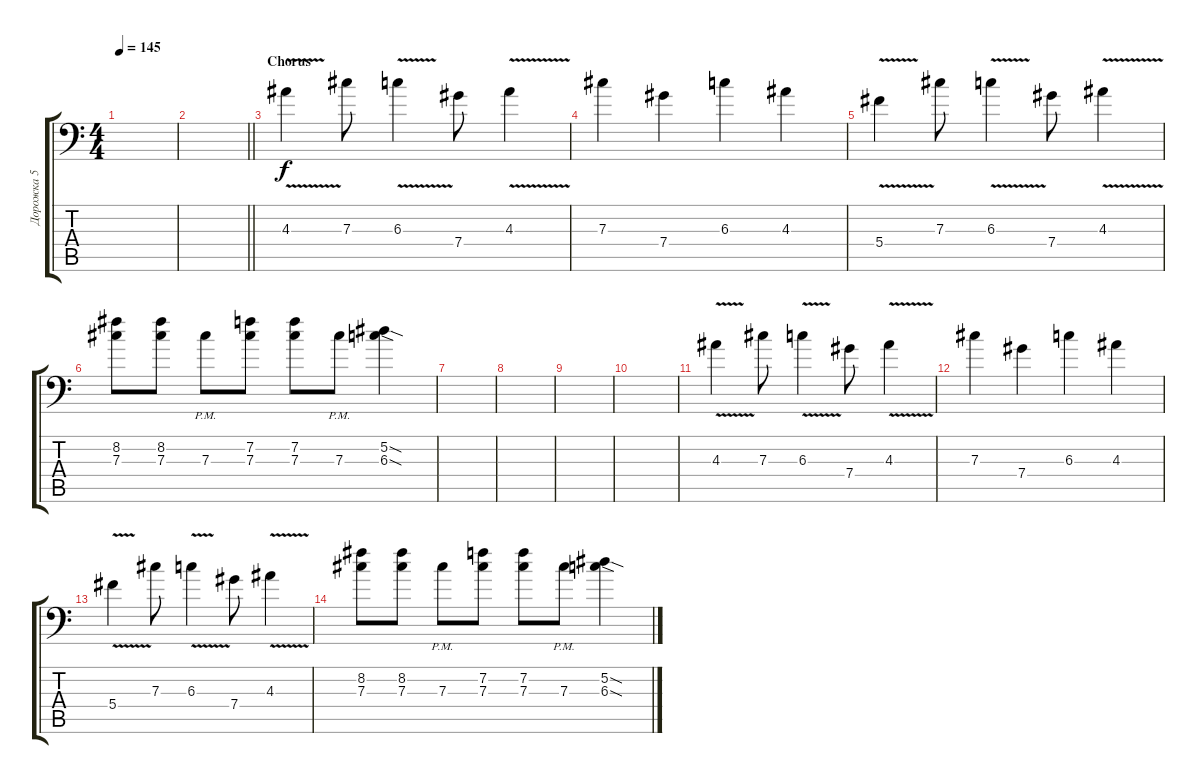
\track ("Дорожка 5" "Дорожка 5") {instrument overdrivenguitar}
\staff {score tabs}
\tuning (Eb4 Bb3 Gb3 Db3 Ab2 Bb1) {hide}
\ts (4 4)
\tempo 145
\clef f4
\ks c
|
\barLineRight lightlight
|
\section ("" "Chorus")
4.3{v}.4 7.3.8 6.3{v}.4 7.4.8 4.3{v}.4 |
7.3.4 7.4.4 6.3.4 4.3.4 |
5.4{v}.4 7.3.8 6.3{v}.4 7.4.8 4.3{v}.4 |
(8.2 7.3).8 (8.2 7.3).8 7.3{pm}.8 (7.2 7.3).8 (7.2 7.3).8 7.3{pm}.8 (5.2{sod} 6.3{sod}).4 |
|
|
|
|
4.3{v}.4 7.3.8 6.3{v}.4 7.4.8 4.3{v}.4 |
7.3.4 7.4.4 6.3.4 4.3.4 |
5.4{v}.4 7.3.8 6.3{v}.4 7.4.8 4.3{v}.4 |
(8.2 7.3).8 (8.2 7.3).8 7.3{pm}.8 (7.2 7.3).8 (7.2 7.3).8 7.3{pm}.8 (5.2{sod} 6.3{sod}).4
